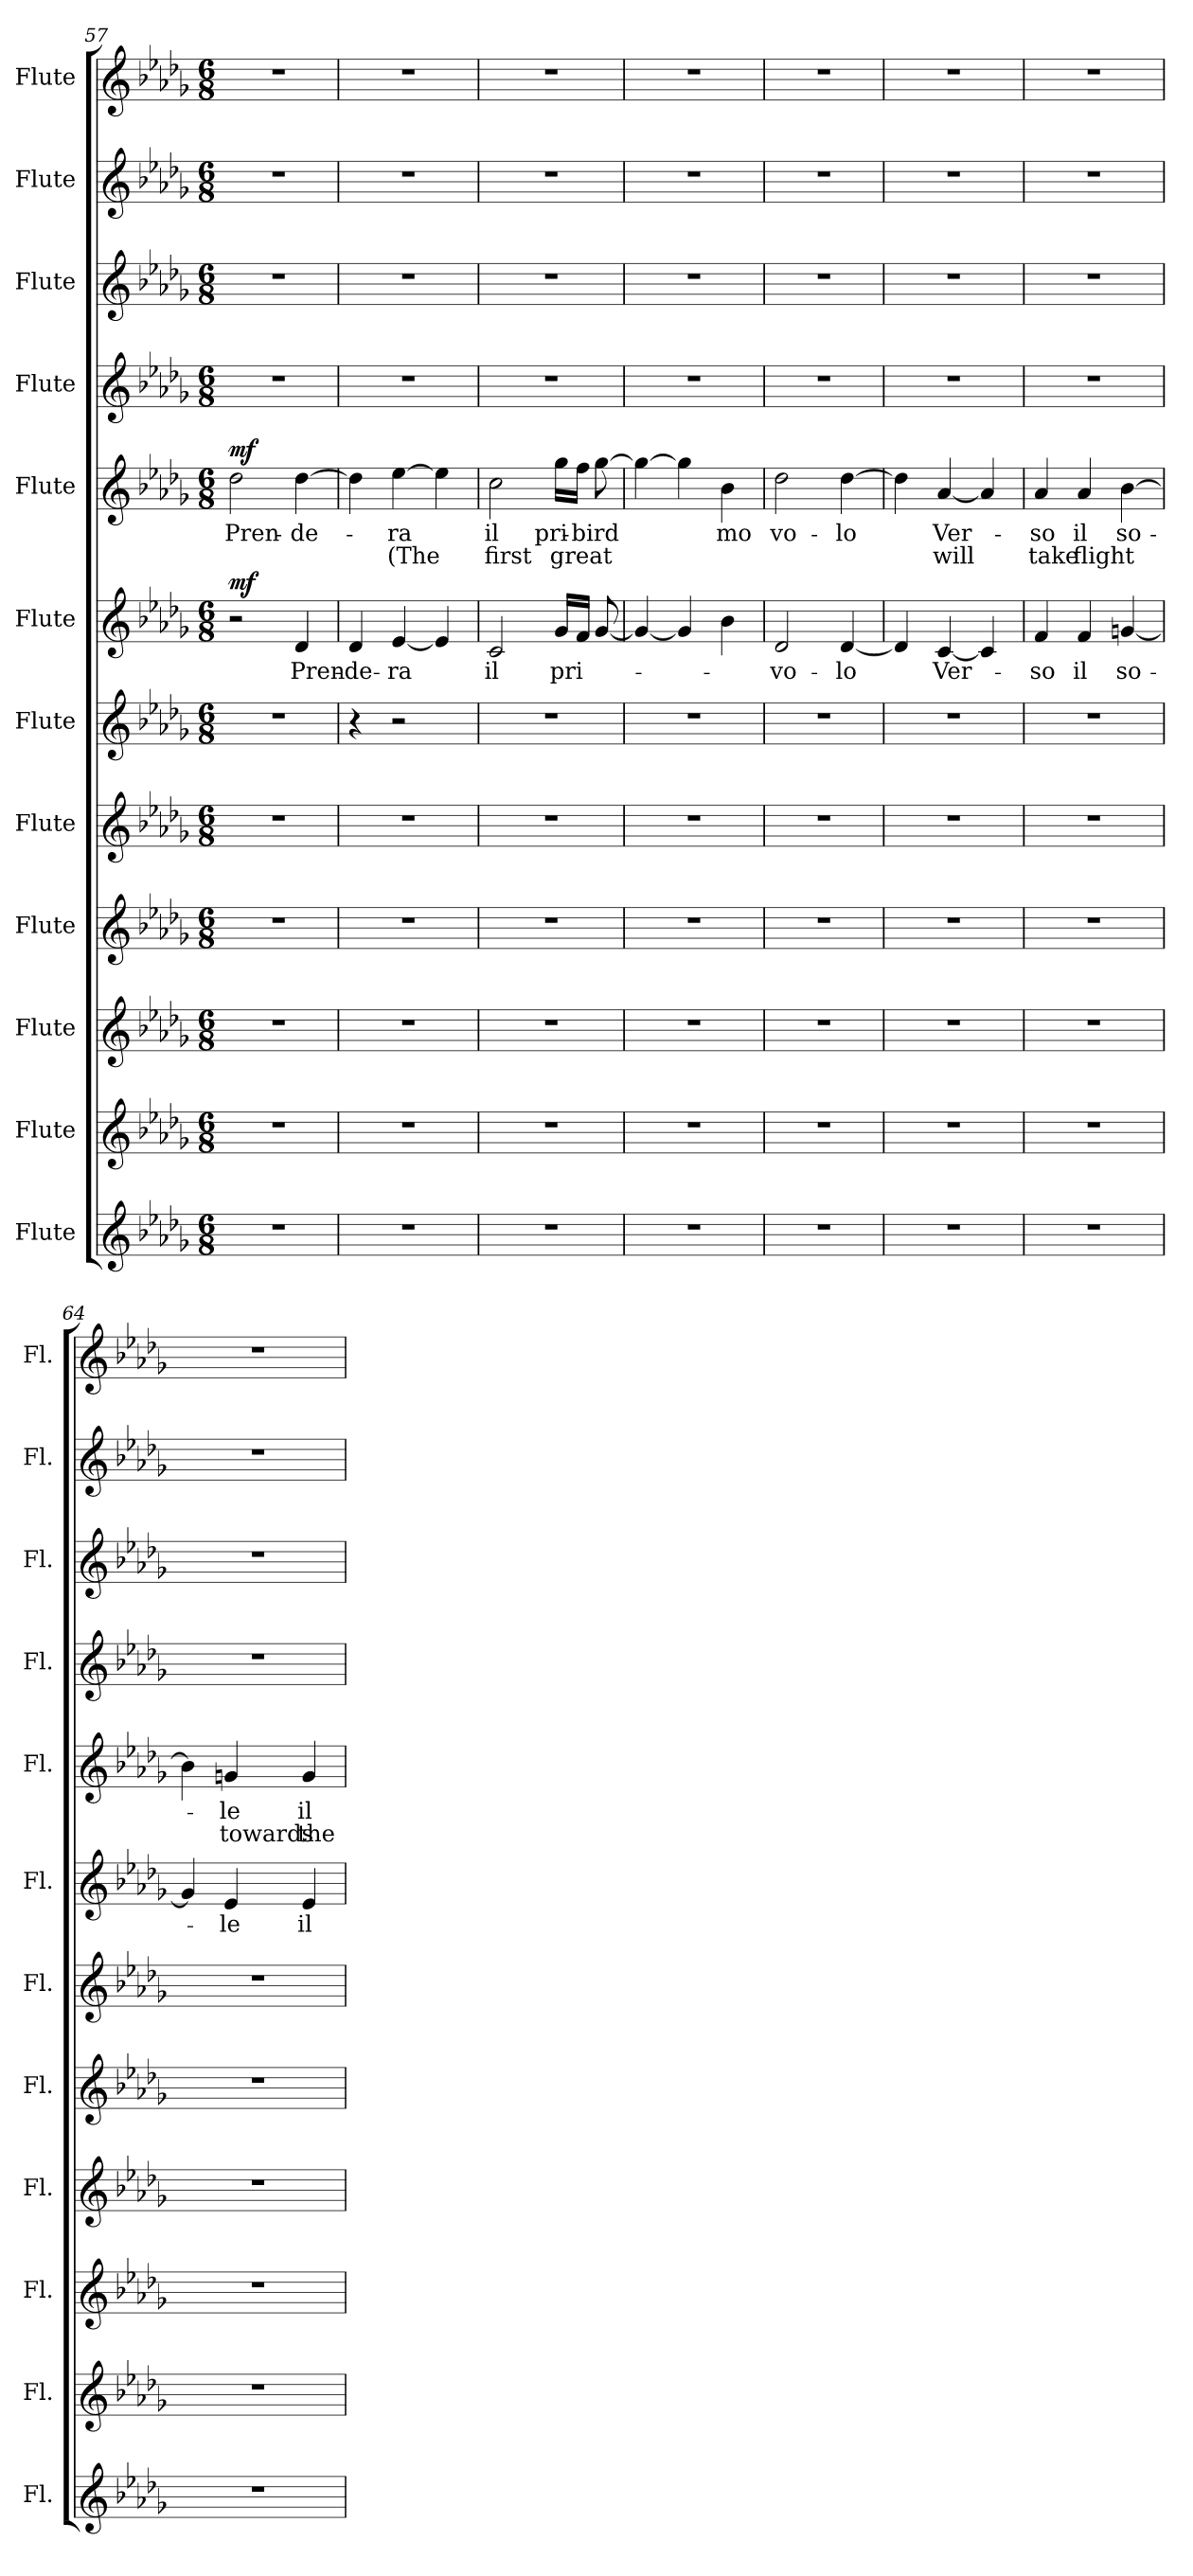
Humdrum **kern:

**kern	**kern	**kern	**kern	**kern	**kern	**kern	**text	**dynam	**kern	**text	**text	**dynam	**kern	**kern	**kern	**kern
*part12	*part11	*part10	*part9	*part8	*part7	*part6	*part6	*part6	*part5	*part5	*part5	*part5	*part4	*part3	*part2	*part1
*staff12	*staff11	*staff10	*staff9	*staff8	*staff7	*staff6	*staff6	*staff6	*staff5	*staff5	*staff5	*staff5	*staff4	*staff3	*staff2	*staff1
*I"Flute	*I"Flute	*I"Flute	*I"Flute	*I"Flute	*I"Flute	*I"Flute	*	*	*I"Flute	*	*	*	*I"Flute	*I"Flute	*I"Flute	*I"Flute
*I'Fl.	*I'Fl.	*I'Fl.	*I'Fl.	*I'Fl.	*I'Fl.	*I'Fl.	*	*	*I'Fl.	*	*	*	*I'Fl.	*I'Fl.	*I'Fl.	*I'Fl.
*clefG2	*clefG2	*clefG2	*clefG2	*clefG2	*clefG2	*clefG2	*	*	*clefG2	*	*	*	*clefG2	*clefG2	*clefG2	*clefG2
*k[b-e-a-d-g-]	*k[b-e-a-d-g-]	*k[b-e-a-d-g-]	*k[b-e-a-d-g-]	*k[b-e-a-d-g-]	*k[b-e-a-d-g-]	*k[b-e-a-d-g-]	*	*	*k[b-e-a-d-g-]	*	*	*	*k[b-e-a-d-g-]	*k[b-e-a-d-g-]	*k[b-e-a-d-g-]	*k[b-e-a-d-g-]
*M6/8	*M6/8	*M6/8	*M6/8	*M6/8	*M6/8	*M6/8	*	*	*M6/8	*	*	*	*M6/8	*M6/8	*M6/8	*M6/8
=57	=57	=57	=57	=57	=57	=57	=57	=57	=57	=57	=57	=57	=57	=57	=57	=57
!	!	!	!	!	!	!	!	!LO:DY:b	!	!	!	!LO:DY:b	!	!	!	!
2.r	2.r	2.r	2.r	2.r	2.r	2r	.	mf	2dd-\	Pren-	.	mf	2.r	2.r	2.r	2.r
.	.	.	.	.	.	4d-/	Pren-	.	[4dd-\	-de-	.	.	.	.	.	.
=58	=58	=58	=58	=58	=58	=58	=58	=58	=58	=58	=58	=58	=58	=58	=58	=58
2.r	2.r	2.r	2.r	2.r	4r	4d-/	-de-	.	4dd-\]	.	.	.	2.r	2.r	2.r	2.r
.	.	.	.	.	2r	[4e-/	-ra	.	[4ee-\	-ra	(The	.	.	.	.	.
.	.	.	.	.	.	4e-/]	.	.	4ee-\]	.	.	.	.	.	.	.
!!LO:PB:g=z
=59	=59	=59	=59	=59	=59	=59	=59	=59	=59	=59	=59	=59	=59	=59	=59	=59
2.r	2.r	2.r	2.r	2.r	2.r	2c/	il	.	2cc\	il	first	.	2.r	2.r	2.r	2.r
.	.	.	.	.	.	16g-/LL	pri-	.	16gg-\LL	pri-	great	.	.	.	.	.
.	.	.	.	.	.	16f/JJ	.	.	16ff\JJ	bird	.	.	.	.	.	.
.	.	.	.	.	.	[8g-/	.	.	[8gg-\	.	.	.	.	.	.	.
=60	=60	=60	=60	=60	=60	=60	=60	=60	=60	=60	=60	=60	=60	=60	=60	=60
2.r	2.r	2.r	2.r	2.r	2.r	4g-/_	.	.	4gg-\_	.	.	.	2.r	2.r	2.r	2.r
.	.	.	.	.	.	4g-/]	.	.	4gg-\]	.	.	.	.	.	.	.
.	.	.	.	.	.	4b-\	.	.	4b-\	-mo	.	.	.	.	.	.
=61	=61	=61	=61	=61	=61	=61	=61	=61	=61	=61	=61	=61	=61	=61	=61	=61
2.r	2.r	2.r	2.r	2.r	2.r	2d-/	vo-	.	2dd-\	vo-	.	.	2.r	2.r	2.r	2.r
.	.	.	.	.	.	[4d-/	-lo	.	[4dd-\	-lo	.	.	.	.	.	.
=62	=62	=62	=62	=62	=62	=62	=62	=62	=62	=62	=62	=62	=62	=62	=62	=62
2.r	2.r	2.r	2.r	2.r	2.r	4d-/]	.	.	4dd-\]	.	.	.	2.r	2.r	2.r	2.r
.	.	.	.	.	.	[4c/	Ver-	.	[4a-/	Ver-	will	.	.	.	.	.
.	.	.	.	.	.	4c/]	.	.	4a-/]	.	.	.	.	.	.	.
=63	=63	=63	=63	=63	=63	=63	=63	=63	=63	=63	=63	=63	=63	=63	=63	=63
2.r	2.r	2.r	2.r	2.r	2.r	4f/	-so	.	4a-/	-so	take	.	2.r	2.r	2.r	2.r
.	.	.	.	.	.	4f/	il	.	4a-/	il	flight	.	.	.	.	.
.	.	.	.	.	.	[4gn/	so-	.	[4b-\	so-	.	.	.	.	.	.
=64	=64	=64	=64	=64	=64	=64	=64	=64	=64	=64	=64	=64	=64	=64	=64	=64
2.r	2.r	2.r	2.r	2.r	2.r	4g/]	.	.	4b-\]	.	.	.	2.r	2.r	2.r	2.r
.	.	.	.	.	.	4e-/	-le	.	4gn/	-le	towards	.	.	.	.	.
.	.	.	.	.	.	4e-/	il	.	4g/	il	the	.	.	.	.	.
=	=	=	=	=	=	=	=	=	=	=	=	=	=	=	=	=
*-	*-	*-	*-	*-	*-	*-	*-	*-	*-	*-	*-	*-	*-	*-	*-	*-
